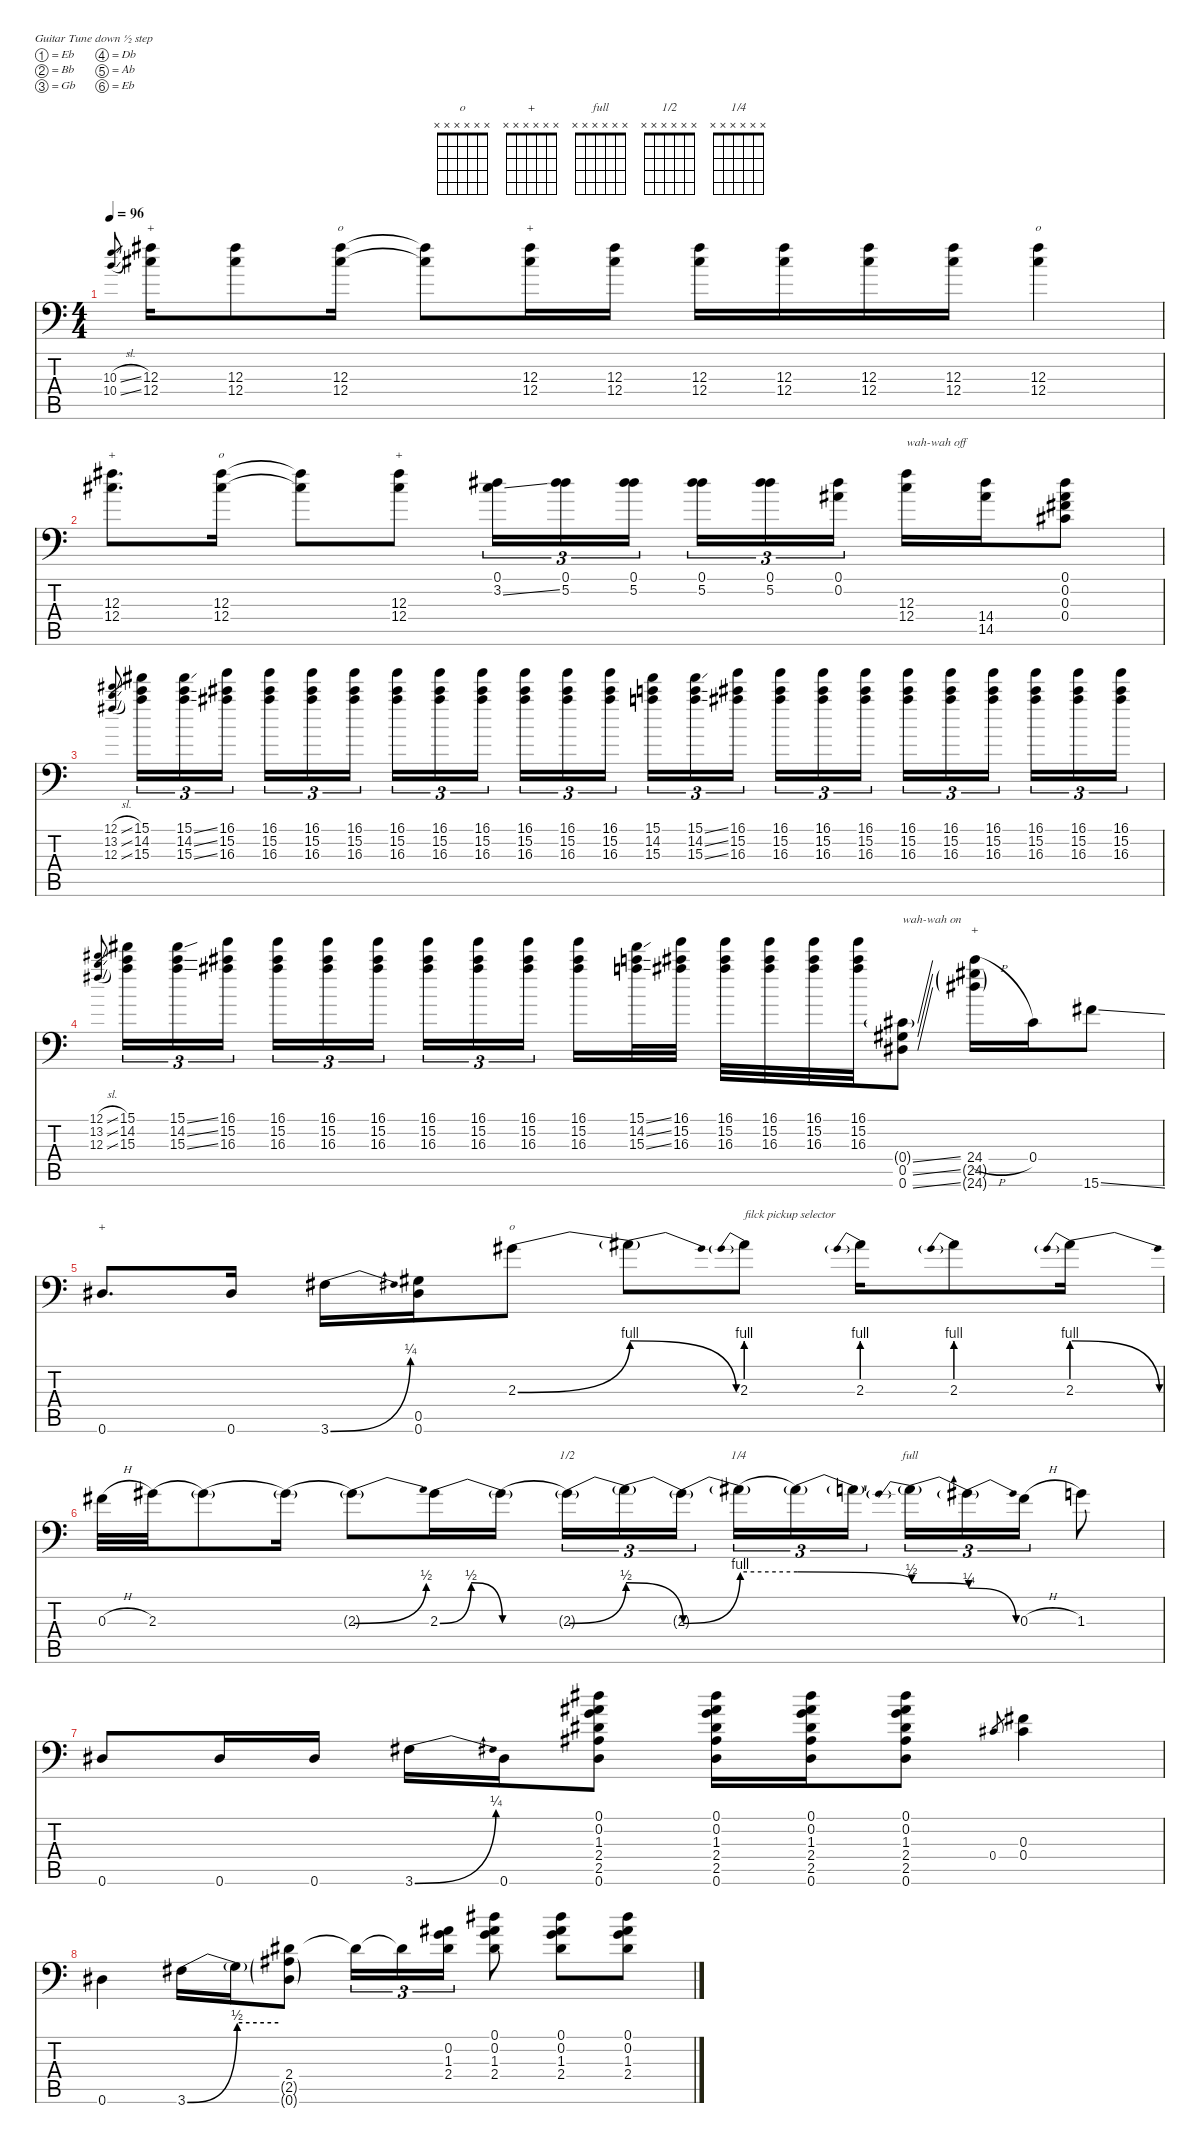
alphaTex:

\defaultSystemsLayout 4
\hideDynamics
\bracketExtendMode nobrackets
\singleTrackTrackNamePolicy hidden
\multiTrackTrackNamePolicy hidden
\otherSystemsTrackNameOrientation horizontal
\track ("Overdub-hid" "fl.bs.") {instrument fretlessbass}
\staff {score tabs}
\tuning (Eb4 Bb3 Gb3 Db3 Ab2 Eb2)
\chord ("o" x x x x x x)
\chord ("+" x x x x x x)
\chord ("full" x x x x x x)
\chord ("1/2" x x x x x x)
\chord ("1/4" x x x x x x)
\ts (4 4)
\tempo 96
\clef f4
\ks c
(10.3{sl} 10.4{sl}).8{gr dy p beam Up} (12.3{acc #} 12.4{acc #}).16{ch "+" dy ff beam Down} (12.3{acc #} 12.4{acc #}).8{dy f beam Down} (12.3{acc #} 12.4{acc #}).16{ch "o" dy ff beam Down} (12.3{t acc #} 12.4{t acc #}).8{dy f beam Down} (12.3{acc #} 12.4{acc #}).16{ch "+" beam Down} (12.3{acc #} 12.4{acc #}).16{beam Down} (12.3{acc #} 12.4{acc #}).16{dy ff beam Down} (12.3{acc #} 12.4{acc #}).16{dy f beam Down} (12.3{acc #} 12.4{acc #}).16{beam Down} (12.3{acc #} 12.4{acc #}).16{beam Down} (12.3{acc #} 12.4{acc #}).4{ch "o" dy ff beam Down} |
(12.3{acc #} 12.4{acc #}).8{d ch "+" beam Down} (12.3{acc #} 12.4{acc #}).16{ch "o" beam Down} (12.3{t acc #} 12.4{t acc #}).8{dy f beam Down} (12.3{acc #} 12.4{acc #}).8{ch "+" dy ff beam Down} (0.1{acc #} 3.2{ss acc #}).16{tu (3 2) dy f beam Down} (0.1{acc #} 5.2{acc #}).16{tu (3 2) beam Down} (0.1{acc #} 5.2{acc #}).16{tu (3 2) beam Down} (0.1{acc #} 5.2{acc #}).16{tu (3 2) beam Down} (0.1{acc #} 5.2{acc #}).16{tu (3 2) beam Down} (0.1{acc #} 0.2{acc #}).16{tu (3 2) beam Down} (12.3{acc #} 12.4{acc #}).16{txt "wah-wah off" dy ff beam Down} (14.4{acc #} 14.5{acc #}).16{dy f beam Down} (0.1{acc #} 0.2{acc #} 0.3{acc #} 0.4{acc #}).8{dy ff beam Down} |
(12.1{sl acc #} 13.2{sl} 12.3{sl acc #}).8{gr dy mp beam Up} (15.1{acc #} 14.2 15.3).16{tu (3 2) dy ff beam Down} (15.1{ss acc #} 14.2{ss} 15.3{ss}).16{tu (3 2) dy f beam Down} (16.1 15.2{acc #} 16.3{acc #}).16{tu (3 2) beam Down} (16.1 15.2{acc #} 16.3{acc #}).16{tu (3 2) beam Down} (16.1 15.2{acc #} 16.3{acc #}).16{tu (3 2) beam Down} (16.1 15.2{acc #} 16.3{acc #}).16{tu (3 2) beam Down} (16.1 15.2{acc #} 16.3{acc #}).16{tu (3 2) beam Down} (16.1 15.2{acc #} 16.3{acc #}).16{tu (3 2) beam Down} (16.1 15.2{acc #} 16.3{acc #}).16{tu (3 2) beam Down} (16.1 15.2{acc #} 16.3{acc #}).16{tu (3 2) beam Down} (16.1 15.2{acc #} 16.3{acc #}).16{tu (3 2) beam Down} (16.1 15.2{acc #} 16.3{acc #}).16{tu (3 2) beam Down} (15.1{acc #} 14.2 15.3).16{tu (3 2) dy ff beam Down} (15.1{ss acc #} 14.2{ss} 15.3{ss}).16{tu (3 2) dy f beam Down} (16.1 15.2{acc #} 16.3{acc #}).16{tu (3 2) beam Down} (16.1 15.2{acc #} 16.3{acc #}).16{tu (3 2) beam Down} (16.1 15.2{acc #} 16.3{acc #}).16{tu (3 2) beam Down} (16.1 15.2{acc #} 16.3{acc #}).16{tu (3 2) beam Down} (16.1 15.2{acc #} 16.3{acc #}).16{tu (3 2) beam Down} (16.1 15.2{acc #} 16.3{acc #}).16{tu (3 2) beam Down} (16.1 15.2{acc #} 16.3{acc #}).16{tu (3 2) beam Down} (16.1 15.2{acc #} 16.3{acc #}).16{tu (3 2) beam Down} (16.1 15.2{acc #} 16.3{acc #}).16{tu (3 2) beam Down} (16.1 15.2{acc #} 16.3{acc #}).16{tu (3 2) beam Down} |
(12.1{sl acc #} 13.2{sl} 12.3{sl acc #}).8{gr dy mp beam Up} (15.1{acc #} 14.2 15.3).16{tu (3 2) dy ff beam Down} (15.1{ss acc #} 14.2{ss} 15.3{ss}).16{tu (3 2) dy f beam Down} (16.1 15.2{acc #} 16.3{acc #}).16{tu (3 2) beam Down} (16.1 15.2{acc #} 16.3{acc #}).16{tu (3 2) beam Down} (16.1 15.2{acc #} 16.3{acc #}).16{tu (3 2) beam Down} (16.1 15.2{acc #} 16.3{acc #}).16{tu (3 2) beam Down} (16.1 15.2{acc #} 16.3{acc #}).16{tu (3 2) beam Down} (16.1 15.2{acc #} 16.3{acc #}).16{tu (3 2) beam Down} (16.1 15.2{acc #} 16.3{acc #}).16{tu (3 2) beam Down} (16.1 15.2{acc #} 16.3{acc #}).16{beam Down} (15.1{ss acc #} 14.2{ss} 15.3{ss}).32{beam Down} (16.1 15.2{acc #} 16.3{acc #}).32{beam Down} (16.1 15.2{acc #} 16.3{acc #}).32{dy ff beam Down} (16.1 15.2{acc #} 16.3{acc #}).32{dy f beam Down} (16.1 15.2{acc #} 16.3{acc #}).32{beam Down} (16.1 15.2{acc #} 16.3{acc #}).32{beam Down} (0.4{ss g acc #} 0.5{ss acc #} 0.6{ss acc #}).8{txt "wah-wah on" beam Down} (24.4{h acc #} 24.5{g acc #} 24.6{g acc #}).16{ch "+" dy ff beam Down} 0.4{acc #}.16{dy f beam Down} 15.6{ss acc #}.8{dy ff beam Down} |
0.6{acc #}.8{d ch "+" beam Up} 0.6{acc #}.16{dy f beam Up} 3.6{be (bend 0 0 30 1) acc #}.16{beam Down} (0.5{acc #} 0.6{acc #}).16{beam Down} 2.3{be (bend 0 0 60 4) acc #}.8{ch "o" beam Down} 2.3{be (release 0 4 60 0) t}.8{beam Down} 2.3{be (prebend 0 4 60 4)}.8{txt "filck pickup selector" beam Down} 2.3{be (prebend 0 4 60 4)}.16{beam Down} 2.3{be (prebend 0 4 60 4)}.8{beam Down} 2.3{be (prebendrelease 0 4 15 0)}.16{beam Down} |
0.3{h acc #}.32{beam Down} 2.3{be (hold 0 0 60 0) acc #}.32{beam Down} 2.3{be (hold 0 0 60 0) t acc #}.8{beam Down} 2.3{be (hold 0 0 60 0) t acc #}.16{beam Down} 2.3{be (bend 0 0 60 2) t acc #}.8{beam Down} 2.3{be (bendrelease 0 0 30 2 30 2 60 0) acc #}.16{beam Down} 2.3{be (hold 0 0 60 0) t acc #}.16{beam Down} 2.3{be (bend 0 0 60 2) t acc #}.16{tu (3 2) ch "1/2" beam Down} 2.3{be (release 0 2 60 0) t}.16{tu (3 2) beam Down} 2.3{be (bend 0 0 60 4) t acc #}.16{tu (3 2) beam Down} 2.3{be (hold 0 4 60 4) t}.16{tu (3 2) ch "1/4" beam Down} 2.3{be (release 0 4 60 2) t}.16{tu (3 2) beam Down} 2.3{t}.16{tu (3 2) beam Down} 2.3{be (prebendrelease 0 2 60 1) t}.16{tu (3 2) ch "full" beam Down} 2.3{be (release 0 1 60 0) t acc #}.16{tu (3 2) beam Down} 0.3{h acc #}.16{tu (3 2) beam Down} 1.3.8{beam Down} |
0.6{acc #}.8{dy ff beam Up} 0.6{acc #}.16{dy f beam Up} 0.6{acc #}.16{beam Up} 3.6{be (bend 0 0 30 1) acc #}.16{beam Down} 0.6{acc #}.16{dy mf beam Down} (0.1{acc #} 0.2{acc #} 1.3 2.4{acc #} 2.5{acc #} 0.6{acc #}).8{dy f beam Down} (0.1{acc #} 0.2{acc #} 1.3 2.4{acc #} 2.5{acc #} 0.6{acc #}).16{beam Down} (0.1{acc #} 0.2{acc #} 1.3 2.4{acc #} 2.5{acc #} 0.6{acc #}).16{beam Down} (0.1{acc #} 0.2{acc #} 1.3 2.4{acc #} 2.5{acc #} 0.6{acc #}).8{beam Down} 0.4{acc #}.8{gr dy mf beam Up} (0.3{acc #} 0.4{acc #}).4{dy ff beam Down} |
0.6{acc #}.4{beam Down} 3.6{be (bend 0 0 60 2) acc #}.16{dy f beam Down} 3.6{be (hold 0 2 60 2) t}.16{beam Down} (2.4{acc #} 2.5{g acc #} 0.6{g acc #}).8{dy ff beam Down} 2.4{t acc #}.16{tu (3 2) dy f beam Down} 2.4{t acc #}.16{tu (3 2) beam Down} (0.2{acc #} 1.3 2.4{acc #}).16{tu (3 2) beam Down} (0.1{acc #} 0.2{acc #} 1.3 2.4{acc #}).8{beam Down} (0.1{acc #} 0.2{acc #} 1.3 2.4{acc #}).8{dy ff beam Down} (0.1{acc #} 0.2{acc #} 1.3 2.4{acc #}).8{dy f beam Down}
